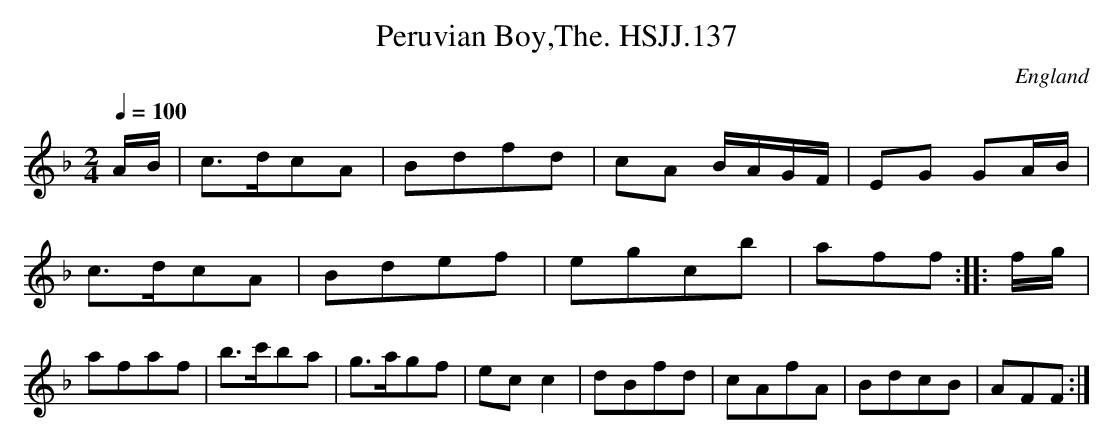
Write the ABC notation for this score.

X:1
T:Peruvian Boy,The. HSJJ.137
M:2/4
L:1/8
Q:1/4=100
O:England
K:F
A/B/|c>dcA|Bdfd|cA B/A/G/F/|EG GA/B/|!
c>dcA|Bdef|egcb|aff:|
|:f/g/|afaf|b>c'ba|g>agf|ecc2|
dBfd|cAfA|BdcB|AFF:|
